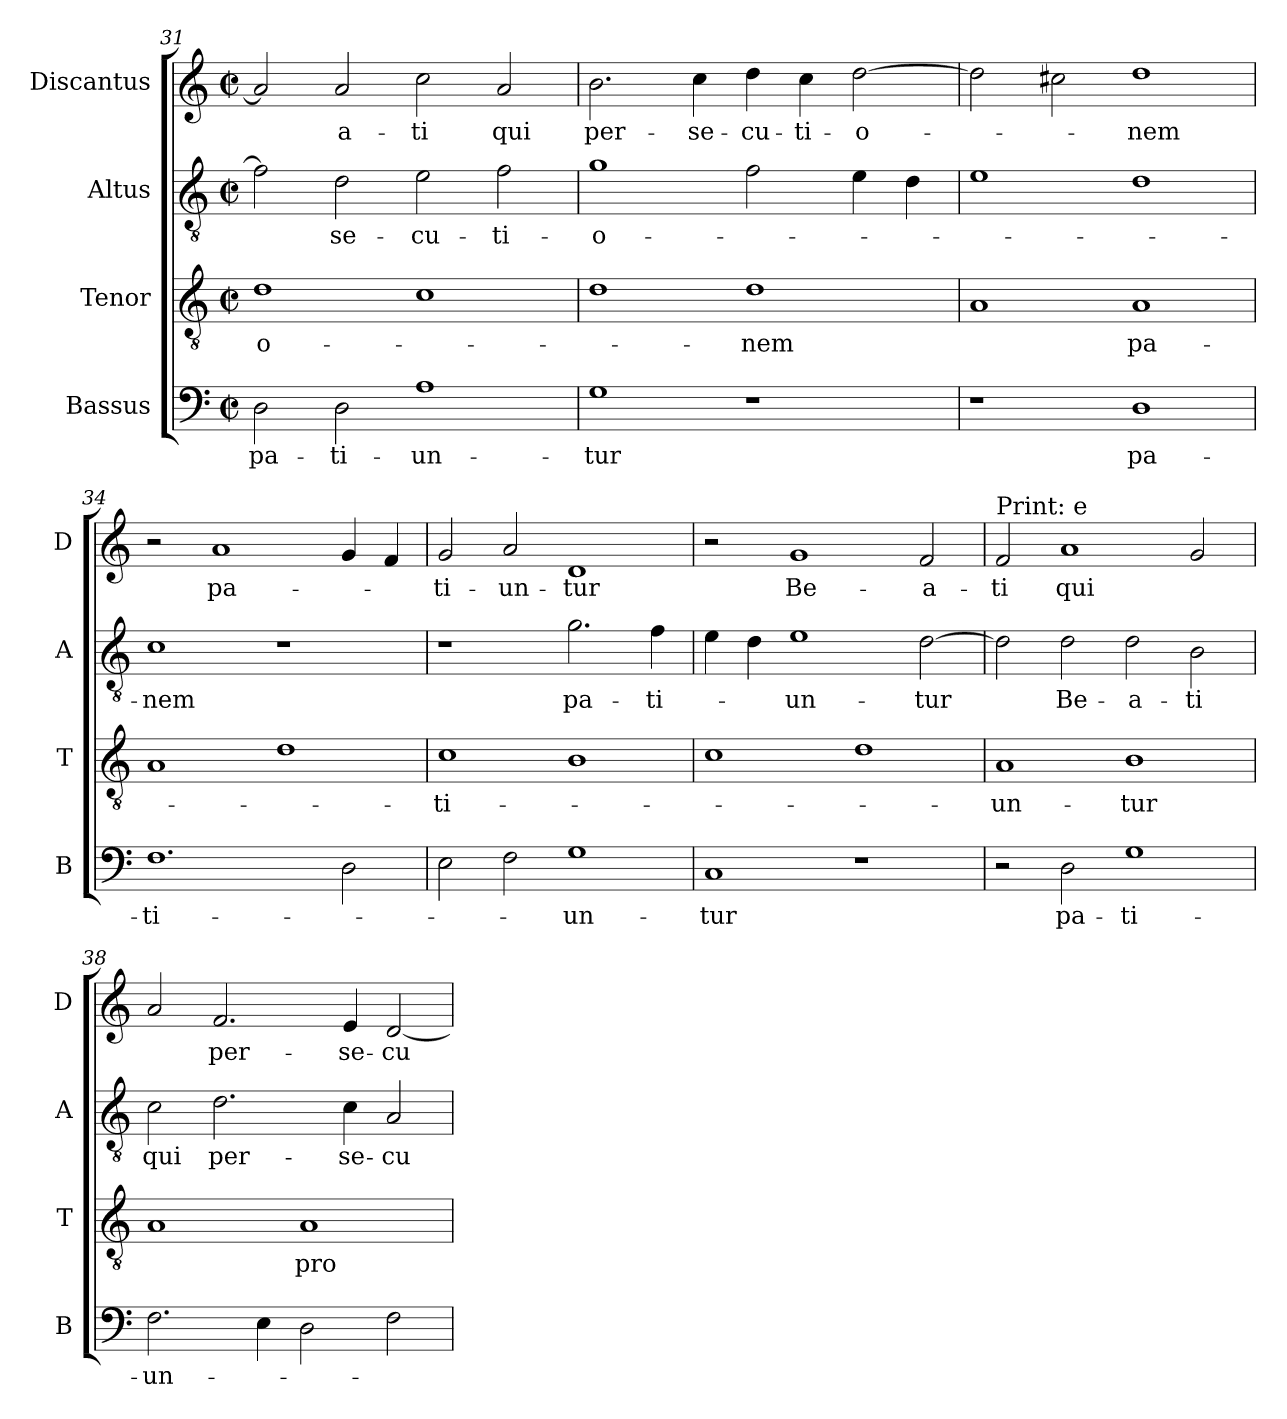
**kern	**text	**kern	**text	**kern	**text	**kern	**text
*part4	*part4	*part3	*part3	*part2	*part2	*part1	*part1
*staff4	*staff4	*staff3	*staff3	*staff2	*staff2	*staff1	*staff1
*I"Bassus	*	*I"Tenor	*	*I"Altus	*	*I"Discantus	*
*I'B	*	*I'T	*	*I'A	*	*I'D	*
*clefF4	*	*clefGv2	*	*clefGv2	*	*clefG2	*
*k[]	*	*k[]	*	*k[]	*	*k[]	*
*C:	*	*C:	*	*C:	*	*C:	*
*M2/2	*	*M2/2	*	*M2/2	*	*M2/2	*
*met(c|)	*	*met(c|)	*	*met(c|)	*	*met(c|)	*
=31	=31	=31	=31	=31	=31	=31	=31
!	!LO:LY:b	!	!LO:LY:b	!	!	!	!
2D\	pa-	1d	-o-	2f\]	.	2a/]	.
!	!LO:LY:b	!	!	!	!LO:LY:b	!	!LO:LY:b
2D\	-ti-	.	.	2d\	-se-	2a/	-a-
!	!LO:LY:b	!	!	!	!LO:LY:b	!	!LO:LY:b
1A	-un-	1c	.	2e\	-cu-	2cc\	-ti
!	!	!	!	!	!LO:LY:b	!	!LO:LY:b
.	.	.	.	2f\	-ti-	2a/	qui
=32	=32	=32	=32	=32	=32	=32	=32
!	!LO:LY:b	!	!	!	!LO:LY:b	!	!LO:LY:b
1G	-tur	1d	.	1g	-o-	2.b\	per-
!	!	!	!	!	!	!	!LO:LY:b
.	.	.	.	.	.	4cc\	-se-
!	!	!	!LO:LY:b	!	!	!	!LO:LY:b
1r	.	1d	-nem	2f\	.	4dd\	-cu-
!	!	!	!	!	!	!	!LO:LY:b
.	.	.	.	.	.	4cc\	-ti-
!	!	!	!	!	!	!	!LO:LY:b
.	.	.	.	4e\	.	[2dd\	-o-
.	.	.	.	4d\	.	.	.
=33	=33	=33	=33	=33	=33	=33	=33
1r	.	1A	.	1e	.	2dd\]	.
.	.	.	.	.	.	2cc#X\	.
!	!LO:LY:b	!	!LO:LY:b	!	!	!	!LO:LY:b
1D	pa-	1A	pa-	1d	.	1dd	-nem
!!LO:LB:g=z
=34	=34	=34	=34	=34	=34	=34	=34
!	!LO:LY:b	!	!	!	!LO:LY:b	!	!
1.F	-ti-	1A	.	1c	-nem	2r	.
!	!	!	!	!	!	!	!LO:LY:b
.	.	.	.	.	.	1a	pa-
.	.	1d	.	1r	.	.	.
2D\	.	.	.	.	.	4g/	.
.	.	.	.	.	.	4f/	.
=35	=35	=35	=35	=35	=35	=35	=35
!	!	!	!LO:LY:b	!	!	!	!LO:LY:b
2E\	.	1c	-ti-	1r	.	2g/	-ti-
!	!	!	!	!	!	!	!LO:LY:b
2F\	.	.	.	.	.	2a/	-un-
!	!LO:LY:b	!	!	!	!LO:LY:b	!	!LO:LY:b
1G	-un-	1B	.	2.g\	pa-	1d	-tur
!	!	!	!	!	!LO:LY:b	!	!
.	.	.	.	4f\	-ti-	.	.
=36	=36	=36	=36	=36	=36	=36	=36
!	!LO:LY:b	!	!	!	!	!	!
1C	-tur	1c	.	4e\	.	2r	.
.	.	.	.	4d\	.	.	.
!	!	!	!	!	!LO:LY:b	!	!LO:LY:b
.	.	.	.	1e	-un-	1g	Be-
1r	.	1d	.	.	.	.	.
!	!	!	!	!	!LO:LY:b	!	!LO:LY:b
.	.	.	.	[2d\	-tur	2f/	-a-
=37	=37	=37	=37	=37	=37	=37	=37
!	!	!	!	!	!	!LO:TX:a:t=Print&colon; e	!
!	!	!	!LO:LY:b	!	!	!	!LO:LY:b
2r	.	1A	-un-	2d\]	.	2f/	-ti
!	!LO:LY:b	!	!	!	!LO:LY:b	!	!LO:LY:b
2D\	pa-	.	.	2d\	Be-	1a	qui
!	!LO:LY:b	!	!LO:LY:b	!	!LO:LY:b	!	!
1G	-ti-	1B	-tur	2d\	-a-	.	.
!	!	!	!	!	!LO:LY:b	!	!
.	.	.	.	2B\	-ti	2g/	.
=38	=38	=38	=38	=38	=38	=38	=38
!	!LO:LY:b	!	!	!	!LO:LY:b	!	!
2.F\	-un-	1A	.	2c\	qui	2a/	.
!	!	!	!	!	!LO:LY:b	!	!LO:LY:b
.	.	.	.	2.d\	per-	2.f/	per-
4E\	.	.	.	.	.	.	.
!	!	!	!LO:LY:b	!	!	!	!
2D\	.	1A	pro-	.	.	.	.
!	!	!	!	!	!LO:LY:b	!	!LO:LY:b
.	.	.	.	4c\	-se-	4e/	-se-
!	!	!	!	!	!LO:LY:b	!	!LO:LY:b
2F\	.	.	.	2A/	-cu-	[2d/	-cu-
=	=	=	=	=	=	=	=
*-	*-	*-	*-	*-	*-	*-	*-
